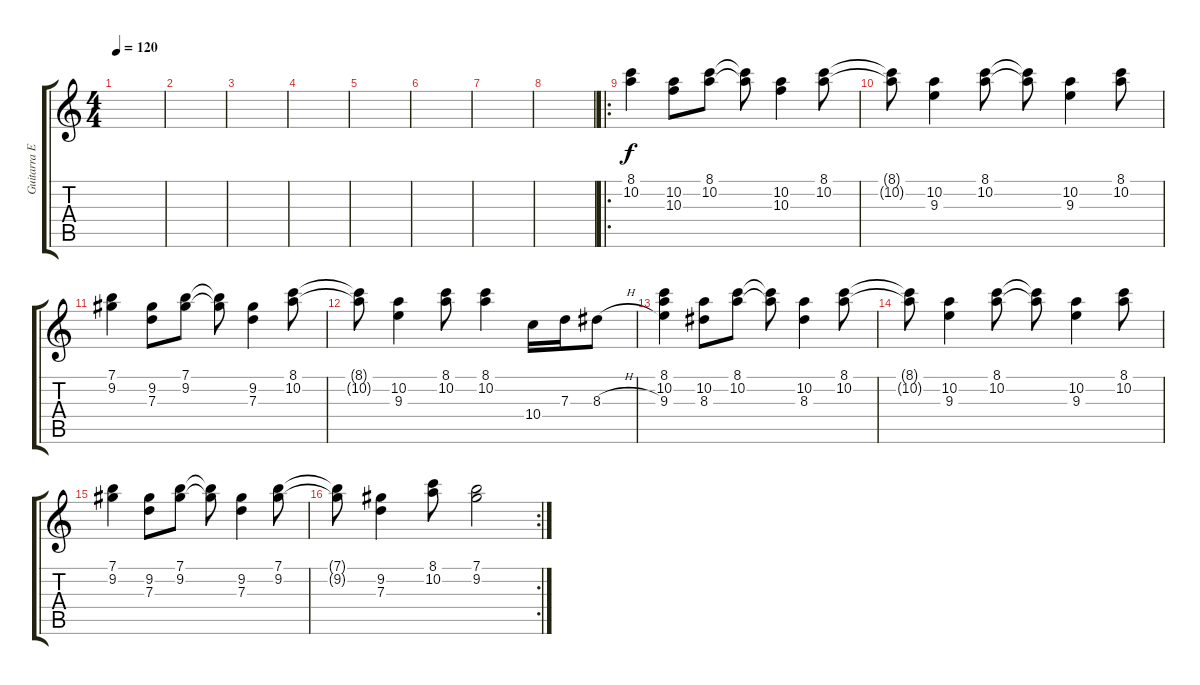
\track ("Guitarra Española" "Guitarra E") {instrument acousticguitarnylon}
\staff {score tabs}
\tuning (E4 B3 G3 D3 A2 E2) {hide}
\ts (4 4)
\tempo 120
\clef g2
\ks c
|
|
|
|
|
|
|
|
\ro
(8.1 10.2).4 (10.2 10.3).8 (8.1 10.2).8 (8.1{t} 10.2{t}).8 (10.2 10.3).4 (8.1 10.2).8 |
(8.1{t} 10.2{t}).8 (10.2 9.3).4 (8.1 10.2).8 (8.1{t} 10.2{t}).8 (10.2 9.3).4 (8.1 10.2).8 |
(7.1 9.2).4 (9.2 7.3).8 (7.1 9.2).8 (7.1{t} 9.2{t}).8 (9.2 7.3).4 (8.1 10.2).8 |
(8.1{t} 10.2{t}).8 (10.2 9.3).4 (8.1 10.2).8 (8.1 10.2).4 10.4.16 7.3.16 8.3{h}.8 |
(8.1 10.2 9.3).4 (10.2 8.3).8 (8.1 10.2).8 (8.1{t} 10.2{t}).8 (10.2 8.3).4 (8.1 10.2).8 |
(8.1{t} 10.2{t}).8 (10.2 9.3).4 (8.1 10.2).8 (8.1{t} 10.2{t}).8 (10.2 9.3).4 (8.1 10.2).8 |
(7.1 9.2).4 (9.2 7.3).8 (7.1 9.2).8 (7.1{t} 9.2{t}).8 (9.2 7.3).4 (7.1 9.2).8 |
\rc 2
(7.1{t} 9.2{t}).8 (9.2 7.3).4 (8.1 10.2).8 (7.1 9.2).2
